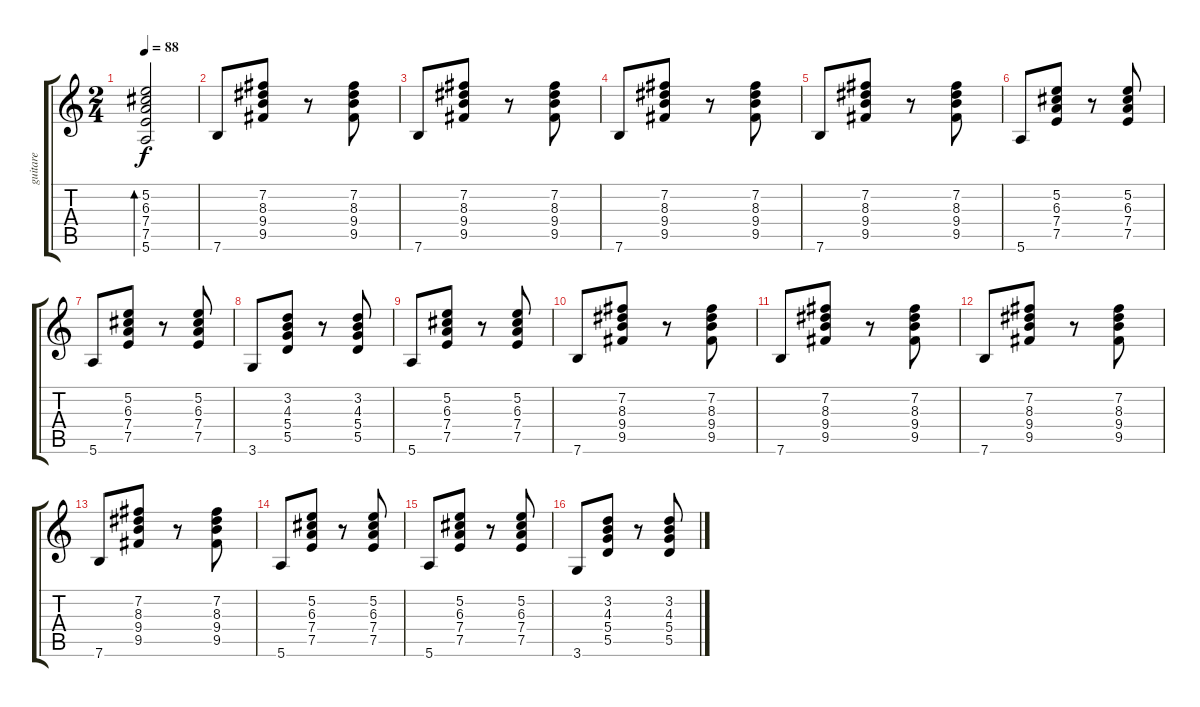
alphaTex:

\track ("guitare" "guitare") {instrument acousticguitarsteel}
\staff {score tabs}
\tuning (E4 B3 G3 D3 A2 E2) {hide}
\ts (2 4)
\tempo 88
\clef g2
\ks c
(5.2 6.3 7.4 7.5 5.6).2{bd 60 dy f} |
7.6.8 (7.2 8.3 9.4 9.5).8 r.8 (7.2 8.3 9.4 9.5).8 |
7.6.8 (7.2 8.3 9.4 9.5).8 r.8 (7.2 8.3 9.4 9.5).8 |
7.6.8 (7.2 8.3 9.4 9.5).8 r.8 (7.2 8.3 9.4 9.5).8 |
7.6.8 (7.2 8.3 9.4 9.5).8 r.8 (7.2 8.3 9.4 9.5).8 |
5.6.8 (5.2 6.3 7.4 7.5).8 r.8 (5.2 6.3 7.4 7.5).8 |
5.6.8 (5.2 6.3 7.4 7.5).8 r.8 (5.2 6.3 7.4 7.5).8 |
3.6.8 (3.2 4.3 5.4 5.5).8 r.8 (3.2 4.3 5.4 5.5).8 |
5.6.8 (5.2 6.3 7.4 7.5).8 r.8 (5.2 6.3 7.4 7.5).8 |
7.6.8 (7.2 8.3 9.4 9.5).8 r.8 (7.2 8.3 9.4 9.5).8 |
7.6.8 (7.2 8.3 9.4 9.5).8 r.8 (7.2 8.3 9.4 9.5).8 |
7.6.8 (7.2 8.3 9.4 9.5).8 r.8 (7.2 8.3 9.4 9.5).8 |
7.6.8 (7.2 8.3 9.4 9.5).8 r.8 (7.2 8.3 9.4 9.5).8 |
5.6.8 (5.2 6.3 7.4 7.5).8 r.8 (5.2 6.3 7.4 7.5).8 |
5.6.8 (5.2 6.3 7.4 7.5).8 r.8 (5.2 6.3 7.4 7.5).8 |
3.6.8 (3.2 4.3 5.4 5.5).8 r.8 (3.2 4.3 5.4 5.5).8
